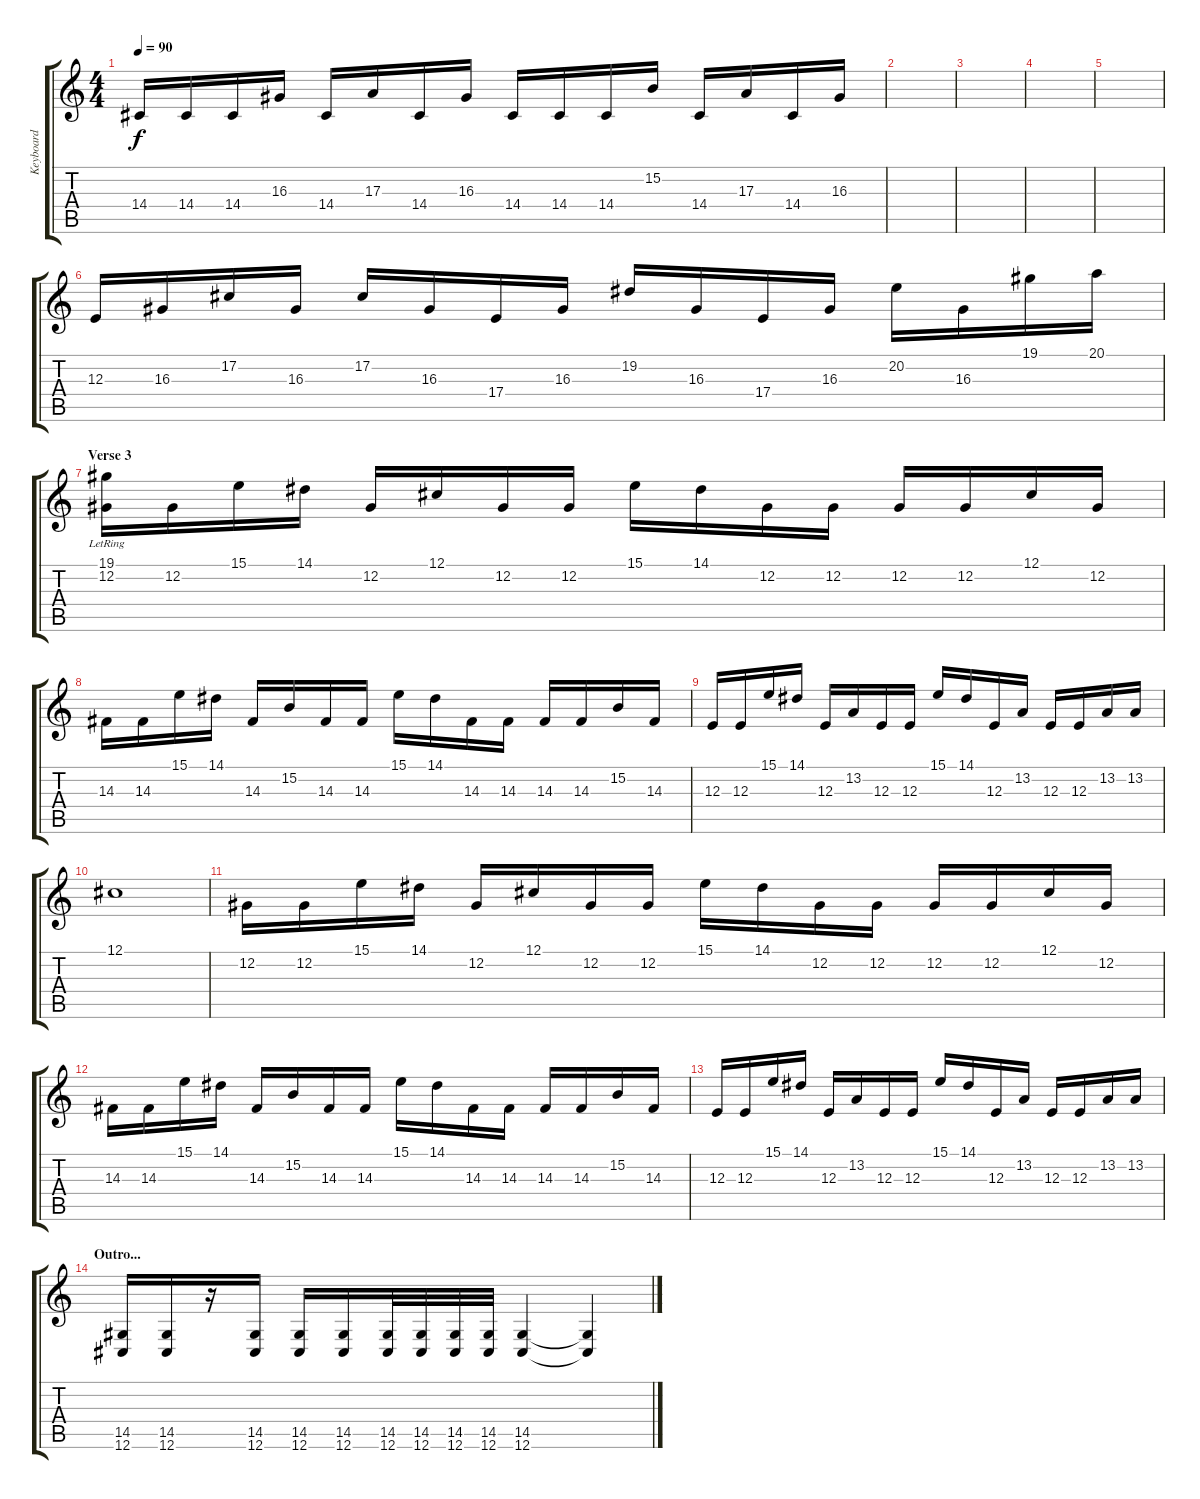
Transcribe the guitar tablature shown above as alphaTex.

\track ("Keyboard" "Keyboard") {instrument fx4atmosphere}
\staff {score tabs}
\tuning (Db4 Ab3 E3 B2 Gb2 Db2) {hide}
\ts (4 4)
\tempo 90
\clef g2
\ks c
14.4.16{dy f} 14.4.16 14.4.16 16.3.16 14.4.16 17.3.16 14.4.16 16.3.16 14.4.16 14.4.16 14.4.16 15.2.16 14.4.16 17.3.16 14.4.16 16.3.16 |
|
|
|
|
12.3.16{instrument lead1square} 16.3.16 17.2.16 16.3.16 17.2.16 16.3.16 17.4.16 16.3.16 19.2.16 16.3.16 17.4.16 16.3.16 20.2.16 16.3.16 19.1.16 20.1.16 |
\section ("" "Verse 3")
(19.1{lr} 12.2).16{instrument lead2sawtooth} 12.2.16 15.1.16 14.1.16 12.2.16 12.1.16 12.2.16 12.2.16 15.1.16 14.1.16 12.2.16 12.2.16 12.2.16 12.2.16 12.1.16 12.2.16 |
14.3.16 14.3.16 15.1.16 14.1.16 14.3.16 15.2.16 14.3.16 14.3.16 15.1.16 14.1.16 14.3.16 14.3.16 14.3.16 14.3.16 15.2.16 14.3.16 |
12.3.16 12.3.16 15.1.16 14.1.16 12.3.16 13.2.16 12.3.16 12.3.16 15.1.16 14.1.16 12.3.16 13.2.16 12.3.16 12.3.16 13.2.16 13.2.16 |
12.1.1 |
12.2.16 12.2.16 15.1.16 14.1.16 12.2.16 12.1.16 12.2.16 12.2.16 15.1.16 14.1.16 12.2.16 12.2.16 12.2.16 12.2.16 12.1.16 12.2.16 |
14.3.16 14.3.16 15.1.16 14.1.16 14.3.16 15.2.16 14.3.16 14.3.16 15.1.16 14.1.16 14.3.16 14.3.16 14.3.16 14.3.16 15.2.16 14.3.16 |
12.3.16 12.3.16 15.1.16 14.1.16 12.3.16 13.2.16 12.3.16 12.3.16 15.1.16 14.1.16 12.3.16 13.2.16 12.3.16 12.3.16 13.2.16 13.2.16 |
\section ("" "Outro...")
(14.5 12.6).16 (14.5 12.6).16 r.16 (14.5 12.6).16 (14.5 12.6).16 (14.5 12.6).16 (14.5 12.6).32 (14.5 12.6).32 (14.5 12.6).32 (14.5 12.6).32 (14.5 12.6).4 (14.5{t} 12.6{t}).4
